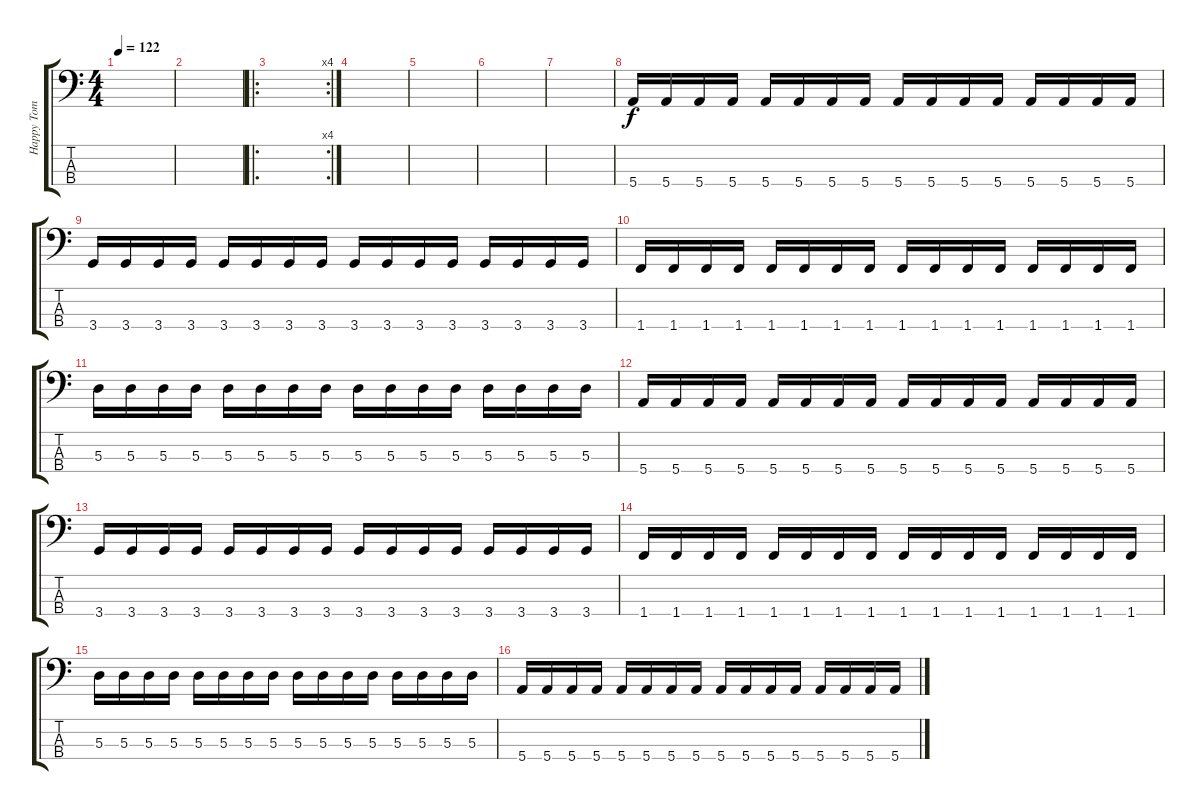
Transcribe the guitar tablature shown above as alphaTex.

\track ("Happy Tom" "Happy Tom") {instrument slapbass2}
\staff {score tabs}
\tuning (G2 D2 A1 E1) {hide}
\ts (4 4)
\tempo 122
\clef f4
\ks c
|
|
\ro
\rc 4
|
|
|
|
|
5.4.16 5.4.16 5.4.16 5.4.16 5.4.16 5.4.16 5.4.16 5.4.16 5.4.16 5.4.16 5.4.16 5.4.16 5.4.16 5.4.16 5.4.16 5.4.16 |
3.4.16 3.4.16 3.4.16 3.4.16 3.4.16 3.4.16 3.4.16 3.4.16 3.4.16 3.4.16 3.4.16 3.4.16 3.4.16 3.4.16 3.4.16 3.4.16 |
1.4.16 1.4.16 1.4.16 1.4.16 1.4.16 1.4.16 1.4.16 1.4.16 1.4.16 1.4.16 1.4.16 1.4.16 1.4.16 1.4.16 1.4.16 1.4.16 |
5.3.16 5.3.16 5.3.16 5.3.16 5.3.16 5.3.16 5.3.16 5.3.16 5.3.16 5.3.16 5.3.16 5.3.16 5.3.16 5.3.16 5.3.16 5.3.16 |
5.4.16 5.4.16 5.4.16 5.4.16 5.4.16 5.4.16 5.4.16 5.4.16 5.4.16 5.4.16 5.4.16 5.4.16 5.4.16 5.4.16 5.4.16 5.4.16 |
3.4.16 3.4.16 3.4.16 3.4.16 3.4.16 3.4.16 3.4.16 3.4.16 3.4.16 3.4.16 3.4.16 3.4.16 3.4.16 3.4.16 3.4.16 3.4.16 |
1.4.16 1.4.16 1.4.16 1.4.16 1.4.16 1.4.16 1.4.16 1.4.16 1.4.16 1.4.16 1.4.16 1.4.16 1.4.16 1.4.16 1.4.16 1.4.16 |
5.3.16 5.3.16 5.3.16 5.3.16 5.3.16 5.3.16 5.3.16 5.3.16 5.3.16 5.3.16 5.3.16 5.3.16 5.3.16 5.3.16 5.3.16 5.3.16 |
5.4.16 5.4.16 5.4.16 5.4.16 5.4.16 5.4.16 5.4.16 5.4.16 5.4.16 5.4.16 5.4.16 5.4.16 5.4.16 5.4.16 5.4.16 5.4.16
